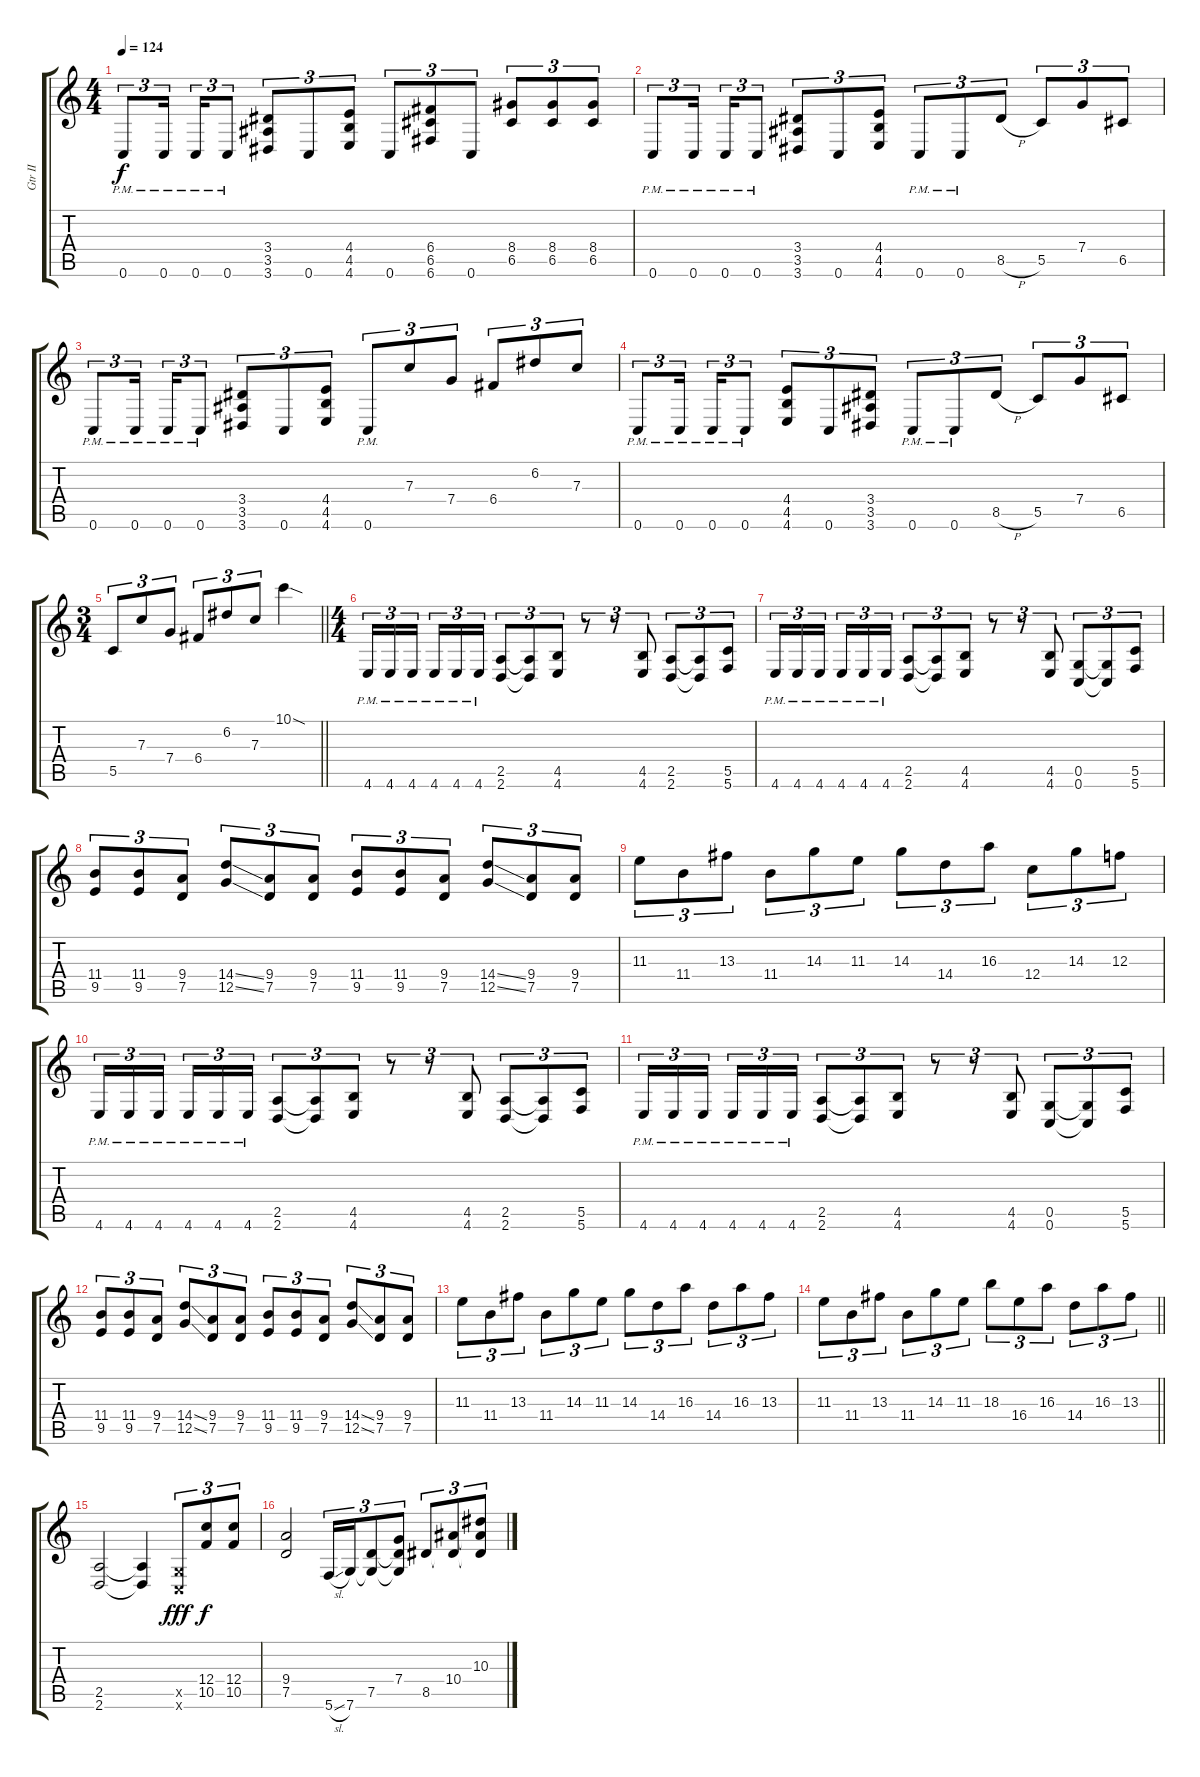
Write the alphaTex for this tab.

\track ("Gtr II" "Gtr II") {instrument distortionguitar}
\staff {score tabs}
\tuning (D4 A3 F3 C3 G2 C2) {hide}
\ts (4 4)
\tempo 124
\clef g2
\ks c
0.6{pm}.8{tu (3 2) dy f} 0.6{pm}.16{tu (3 2)} 0.6{pm}.16{tu (3 2)} 0.6{pm}.8{tu (3 2)} (3.4 3.5 3.6).8{tu (3 2)} 0.6.8{tu (3 2)} (4.4 4.5 4.6).8{tu (3 2)} 0.6.8{tu (3 2)} (6.4 6.5 6.6).8{tu (3 2)} 0.6.8{tu (3 2)} (8.4 6.5).8{tu (3 2)} (8.4 6.5).8{tu (3 2)} (8.4 6.5).8{tu (3 2)} |
0.6{pm}.8{tu (3 2)} 0.6{pm}.16{tu (3 2)} 0.6{pm}.16{tu (3 2)} 0.6{pm}.8{tu (3 2)} (3.4 3.5 3.6).8{tu (3 2)} 0.6.8{tu (3 2)} (4.4 4.5 4.6).8{tu (3 2)} 0.6{pm}.8{tu (3 2)} 0.6{pm}.8{tu (3 2)} 8.5{h}.8{tu (3 2)} 5.5.8{tu (3 2)} 7.4.8{tu (3 2)} 6.5.8{tu (3 2)} |
0.6{pm}.8{tu (3 2)} 0.6{pm}.16{tu (3 2)} 0.6{pm}.16{tu (3 2)} 0.6{pm}.8{tu (3 2)} (3.4 3.5 3.6).8{tu (3 2)} 0.6.8{tu (3 2)} (4.4 4.5 4.6).8{tu (3 2)} 0.6{pm}.8{tu (3 2)} 7.3.8{tu (3 2)} 7.4.8{tu (3 2)} 6.4.8{tu (3 2)} 6.2.8{tu (3 2)} 7.3.8{tu (3 2)} |
0.6{pm}.8{tu (3 2)} 0.6{pm}.16{tu (3 2)} 0.6{pm}.16{tu (3 2)} 0.6{pm}.8{tu (3 2)} (4.4 4.5 4.6).8{tu (3 2)} 0.6.8{tu (3 2)} (3.4 3.5 3.6).8{tu (3 2)} 0.6{pm}.8{tu (3 2)} 0.6{pm}.8{tu (3 2)} 8.5{h}.8{tu (3 2)} 5.5.8{tu (3 2)} 7.4.8{tu (3 2)} 6.5.8{tu (3 2)} |
\ts (3 4)
\barLineRight lightlight
5.5.8{tu (3 2)} 7.3.8{tu (3 2)} 7.4.8{tu (3 2)} 6.4.8{tu (3 2)} 6.2.8{tu (3 2)} 7.3.8{tu (3 2)} 10.1{sod}.4 |
\ts (4 4)
4.6{pm}.16{tu (3 2)} 4.6{pm}.16{tu (3 2)} 4.6{pm}.16{tu (3 2)} 4.6{pm}.16{tu (3 2)} 4.6{pm}.16{tu (3 2)} 4.6{pm}.16{tu (3 2)} (2.5 2.6).8{tu (3 2)} (2.5{t} 2.6{t}).8{tu (3 2)} (4.5 4.6).8{tu (3 2)} r.8{tu (3 2)} r.8{tu (3 2)} (4.5 4.6).8{tu (3 2)} (2.5 2.6).8{tu (3 2)} (2.5{t} 2.6{t}).8{tu (3 2)} (5.5 5.6).8{tu (3 2)} |
4.6{pm}.16{tu (3 2)} 4.6{pm}.16{tu (3 2)} 4.6{pm}.16{tu (3 2)} 4.6{pm}.16{tu (3 2)} 4.6{pm}.16{tu (3 2)} 4.6{pm}.16{tu (3 2)} (2.5 2.6).8{tu (3 2)} (2.5{t} 2.6{t}).8{tu (3 2)} (4.5 4.6).8{tu (3 2)} r.8{tu (3 2)} r.8{tu (3 2)} (4.5 4.6).8{tu (3 2)} (0.5 0.6).8{tu (3 2)} (0.5{t} 0.6{t}).8{tu (3 2)} (5.5 5.6).8{tu (3 2)} |
(11.4 9.5).8{tu (3 2)} (11.4 9.5).8{tu (3 2)} (9.4 7.5).8{tu (3 2)} (14.4{ss} 12.5{ss}).8{tu (3 2)} (9.4 7.5).8{tu (3 2)} (9.4 7.5).8{tu (3 2)} (11.4 9.5).8{tu (3 2)} (11.4 9.5).8{tu (3 2)} (9.4 7.5).8{tu (3 2)} (14.4{ss} 12.5{ss}).8{tu (3 2)} (9.4 7.5).8{tu (3 2)} (9.4 7.5).8{tu (3 2)} |
11.3.8{tu (3 2)} 11.4.8{tu (3 2)} 13.3.8{tu (3 2)} 11.4.8{tu (3 2)} 14.3.8{tu (3 2)} 11.3.8{tu (3 2)} 14.3.8{tu (3 2)} 14.4.8{tu (3 2)} 16.3.8{tu (3 2)} 12.4.8{tu (3 2)} 14.3.8{tu (3 2)} 12.3.8{tu (3 2)} |
4.6{pm}.16{tu (3 2)} 4.6{pm}.16{tu (3 2)} 4.6{pm}.16{tu (3 2)} 4.6{pm}.16{tu (3 2)} 4.6{pm}.16{tu (3 2)} 4.6{pm}.16{tu (3 2)} (2.5 2.6).8{tu (3 2)} (2.5{t} 2.6{t}).8{tu (3 2)} (4.5 4.6).8{tu (3 2)} r.8{tu (3 2)} r.8{tu (3 2)} (4.5 4.6).8{tu (3 2)} (2.5 2.6).8{tu (3 2)} (2.5{t} 2.6{t}).8{tu (3 2)} (5.5 5.6).8{tu (3 2)} |
4.6{pm}.16{tu (3 2)} 4.6{pm}.16{tu (3 2)} 4.6{pm}.16{tu (3 2)} 4.6{pm}.16{tu (3 2)} 4.6{pm}.16{tu (3 2)} 4.6{pm}.16{tu (3 2)} (2.5 2.6).8{tu (3 2)} (2.5{t} 2.6{t}).8{tu (3 2)} (4.5 4.6).8{tu (3 2)} r.8{tu (3 2)} r.8{tu (3 2)} (4.5 4.6).8{tu (3 2)} (0.5 0.6).8{tu (3 2)} (0.5{t} 0.6{t}).8{tu (3 2)} (5.5 5.6).8{tu (3 2)} |
(11.4 9.5).8{tu (3 2)} (11.4 9.5).8{tu (3 2)} (9.4 7.5).8{tu (3 2)} (14.4{ss} 12.5{ss}).8{tu (3 2)} (9.4 7.5).8{tu (3 2)} (9.4 7.5).8{tu (3 2)} (11.4 9.5).8{tu (3 2)} (11.4 9.5).8{tu (3 2)} (9.4 7.5).8{tu (3 2)} (14.4{ss} 12.5{ss}).8{tu (3 2)} (9.4 7.5).8{tu (3 2)} (9.4 7.5).8{tu (3 2)} |
11.3.8{tu (3 2)} 11.4.8{tu (3 2)} 13.3.8{tu (3 2)} 11.4.8{tu (3 2)} 14.3.8{tu (3 2)} 11.3.8{tu (3 2)} 14.3.8{tu (3 2)} 14.4.8{tu (3 2)} 16.3.8{tu (3 2)} 14.4.8{tu (3 2)} 16.3.8{tu (3 2)} 13.3.8{tu (3 2)} |
\barLineRight lightlight
11.3.8{tu (3 2)} 11.4.8{tu (3 2)} 13.3.8{tu (3 2)} 11.4.8{tu (3 2)} 14.3.8{tu (3 2)} 11.3.8{tu (3 2)} 18.3.8{tu (3 2)} 16.4.8{tu (3 2)} 16.3.8{tu (3 2)} 14.4.8{tu (3 2)} 16.3.8{tu (3 2)} 13.3.8{tu (3 2)} |
(2.5 2.6).2 (2.5{t} 2.6{t}).4 (0.5{x} 0.6{x}).8{tu (3 2) dy fff} (12.4 10.5).8{tu (3 2) dy f} (12.4 10.5).8{tu (3 2)} |
(9.4 7.5).2 5.6{sl}.16{tu (3 2)} 7.6.16{tu (3 2)} (7.5 7.6{t}).8{tu (3 2)} (7.4 7.5{t} 7.6{t}).8{tu (3 2)} 8.5.8{tu (3 2)} (10.4 8.5{t}).8{tu (3 2)} (10.3 10.4{t} 8.5{t}).8{tu (3 2)}
